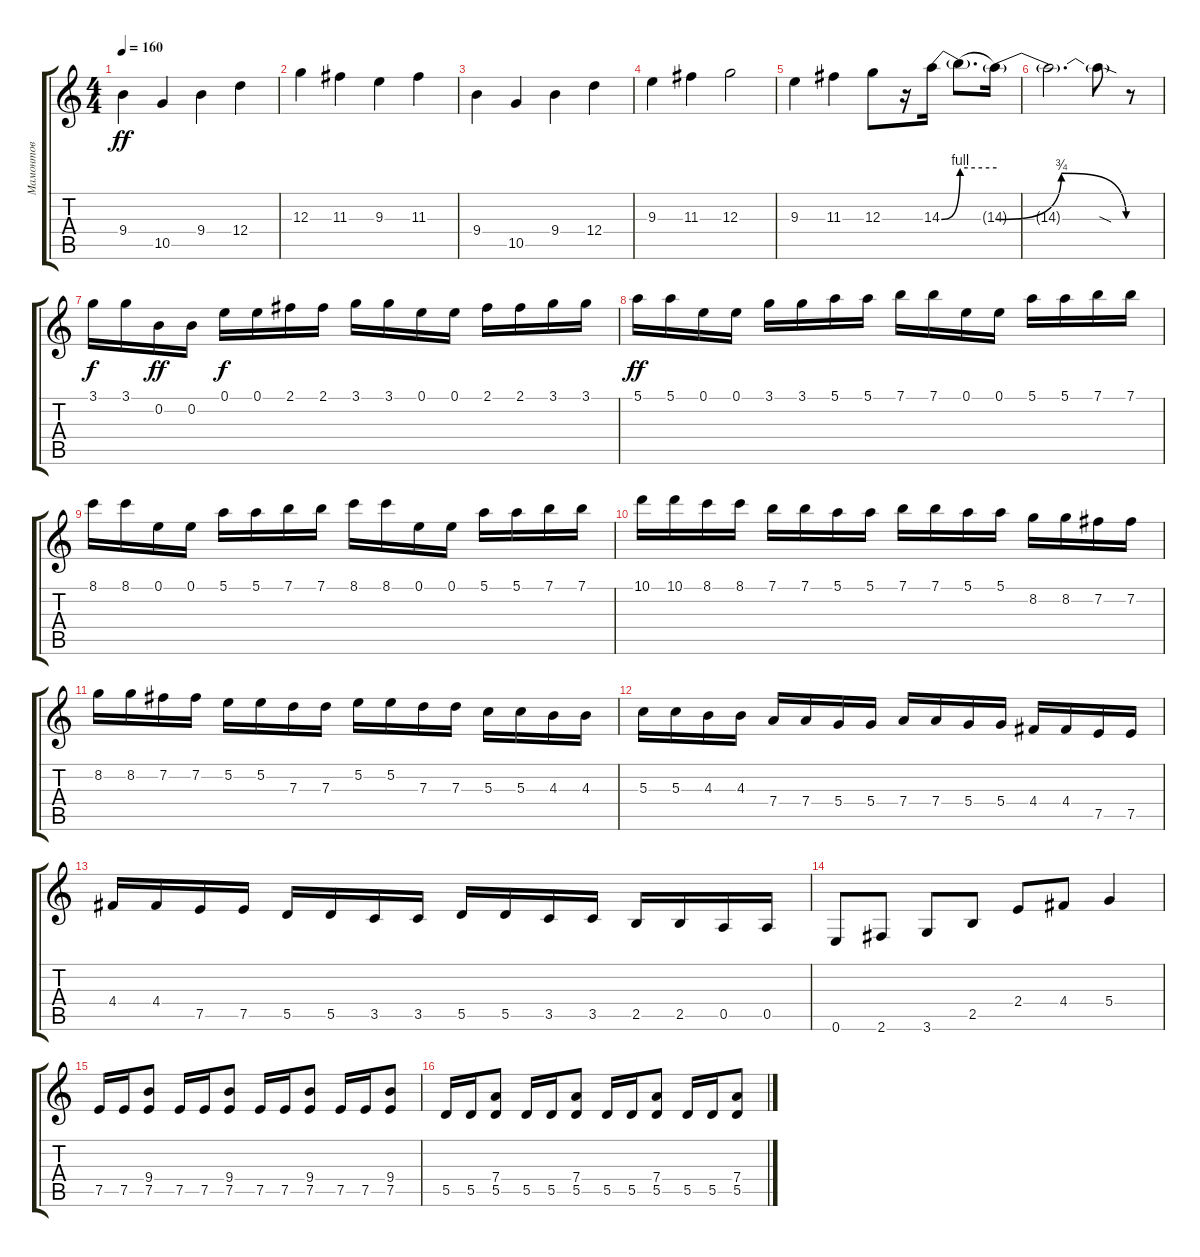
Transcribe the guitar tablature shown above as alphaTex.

\track ("Мамонтов" "Мамонтов") {instrument distortionguitar}
\staff {score tabs}
\tuning (E4 B3 G3 D3 A2 E2) {hide}
\ts (4 4)
\tempo 160
\clef g2
\ks c
9.4.4{dy ff} 10.5.4 9.4.4 12.4.4 |
12.3.4 11.3.4 9.3.4 11.3.4 |
9.4.4 10.5.4 9.4.4 12.4.4 |
9.3.4 11.3.4 12.3.2 |
9.3.4 11.3.4 12.3.8 r.16 14.3{be (bend 0 0 60 4)}.16 14.3{be (hold 0 4 60 4) t}.8{d} 14.3{be (bendrelease 0 0 9 3 37 3 60 0) t}.16 |
14.3{t}.2{d} 14.3{sod t}.8 r.8 |
3.1.16{dy f} 3.1.16 0.2.16{dy ff} 0.2.16 0.1.16{dy f} 0.1.16 2.1.16 2.1.16 3.1.16 3.1.16 0.1.16 0.1.16 2.1.16 2.1.16 3.1.16 3.1.16 |
5.1.16{dy ff} 5.1.16 0.1.16 0.1.16 3.1.16 3.1.16 5.1.16 5.1.16 7.1.16 7.1.16 0.1.16 0.1.16 5.1.16 5.1.16 7.1.16 7.1.16 |
8.1.16 8.1.16 0.1.16 0.1.16 5.1.16 5.1.16 7.1.16 7.1.16 8.1.16 8.1.16 0.1.16 0.1.16 5.1.16 5.1.16 7.1.16 7.1.16 |
10.1.16 10.1.16 8.1.16 8.1.16 7.1.16 7.1.16 5.1.16 5.1.16 7.1.16 7.1.16 5.1.16 5.1.16 8.2.16 8.2.16 7.2.16 7.2.16 |
8.2.16 8.2.16 7.2.16 7.2.16 5.2.16 5.2.16 7.3.16 7.3.16 5.2.16 5.2.16 7.3.16 7.3.16 5.3.16 5.3.16 4.3.16 4.3.16 |
5.3.16 5.3.16 4.3.16 4.3.16 7.4.16 7.4.16 5.4.16 5.4.16 7.4.16 7.4.16 5.4.16 5.4.16 4.4.16 4.4.16 7.5.16 7.5.16 |
4.4.16 4.4.16 7.5.16 7.5.16 5.5.16 5.5.16 3.5.16 3.5.16 5.5.16 5.5.16 3.5.16 3.5.16 2.5.16 2.5.16 0.5.16 0.5.16 |
0.6.8 2.6.8 3.6.8 2.5.8 2.4.8 4.4.8 5.4.4 |
7.5.16 7.5.16 (9.4 7.5).8 7.5.16 7.5.16 (9.4 7.5).8 7.5.16 7.5.16 (9.4 7.5).8 7.5.16 7.5.16 (9.4 7.5).8 |
5.5.16 5.5.16 (7.4 5.5).8 5.5.16 5.5.16 (7.4 5.5).8 5.5.16 5.5.16 (7.4 5.5).8 5.5.16 5.5.16 (7.4 5.5).8
